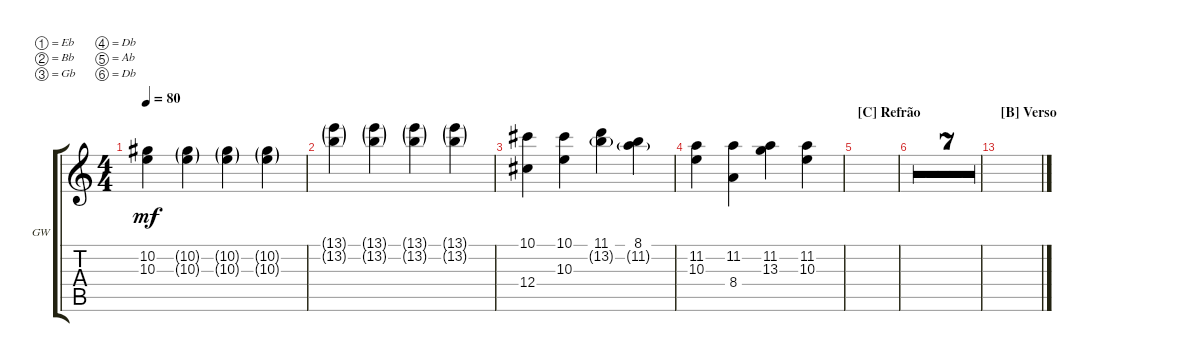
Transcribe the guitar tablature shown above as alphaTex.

\defaultSystemsLayout 4
\bracketExtendMode groupsimilarinstruments
\firstSystemTrackNameOrientation horizontal
\otherSystemsTrackNameOrientation horizontal
\track ("Guitarra Wha" "GW") {multiBarRest instrument overdrivenguitar}
\staff {score tabs}
\tuning (Eb4 Bb3 Gb3 Db3 Ab2 Db2)
\ts (4 4)
\tempo 80
\clef g2
\ks c
(10.3 10.2).4{dy mf} (10.3{g} 10.2{g}).4 (10.3{g} 10.2{g}).4 (10.3{g} 10.2{g}).4 |
(13.2{g} 13.1{g}).4 (13.2{g} 13.1{g}).4 (13.2{g} 13.1{g}).4 (13.2{g} 13.1{g}).4 |
(10.1 12.4).4 (10.1 10.3).4 (13.2{g} 11.1).4 (11.2{g} 8.1).4 |
(11.2 10.3).4 (11.2 8.4).4 (11.2 13.3).4 (11.2 10.3).4 |
\section ("C" "Refrão")
|
|
|
|
|
|
|
|
\section ("B" "Verso")
